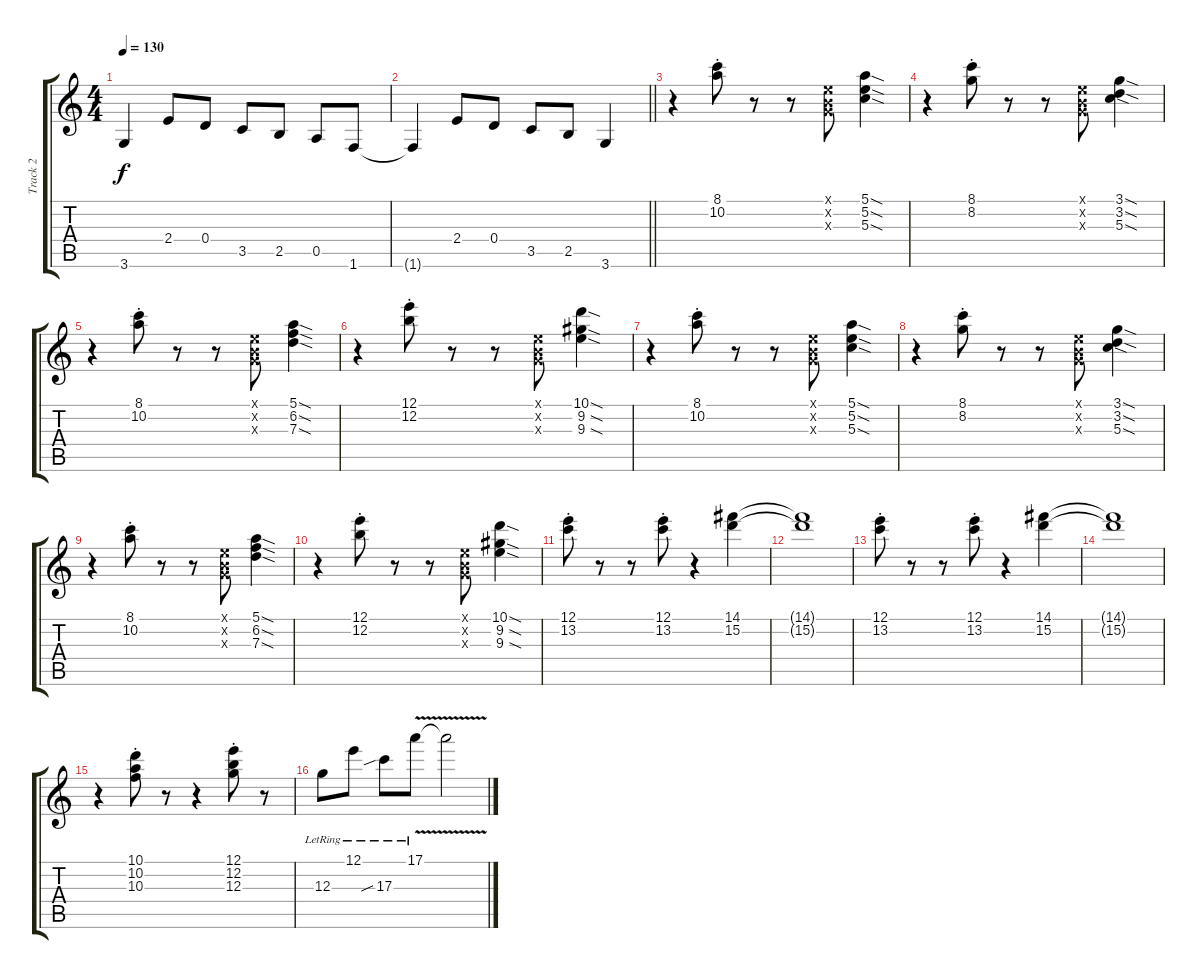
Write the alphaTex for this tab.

\track ("Track 2" "Track 2") {instrument distortionguitar}
\staff {score tabs}
\tuning (E4 B3 G3 D3 A2 E2) {hide}
\ts (4 4)
\tempo 130
\clef g2
\ks aminor
3.6{t}.4{dy f} 2.4.8 0.4.8 3.5.8 2.5.8 0.5.8 1.6.8 |
\barLineRight lightlight
1.6{t}.4 2.4.8 0.4.8 3.5.8 2.5.8 3.6.4 |
r.4{instrument electricguitarclean} (8.1{st} 10.2{st}).8 r.8 r.8 (0.1{x} 0.2{x} 0.3{x}).8 (5.1{sod} 5.2{sod} 5.3{sod}).4 |
r.4 (8.1{st} 8.2{st}).8 r.8 r.8 (0.1{x} 0.2{x} 0.3{x}).8 (3.1{sod} 3.2{sod} 5.3{sod}).4 |
r.4 (8.1{st} 10.2{st}).8 r.8 r.8 (0.1{x} 0.2{x} 0.3{x}).8 (5.1{sod} 6.2{sod} 7.3{sod}).4 |
r.4 (12.1{st} 12.2{st}).8 r.8 r.8 (0.1{x} 0.2{x} 0.3{x}).8 (10.1{sod} 9.2{sod} 9.3{sod}).4 |
r.4 (8.1{st} 10.2{st}).8 r.8 r.8 (0.1{x} 0.2{x} 0.3{x}).8 (5.1{sod} 5.2{sod} 5.3{sod}).4 |
r.4 (8.1{st} 8.2{st}).8 r.8 r.8 (0.1{x} 0.2{x} 0.3{x}).8 (3.1{sod} 3.2{sod} 5.3{sod}).4 |
r.4 (8.1{st} 10.2{st}).8 r.8 r.8 (0.1{x} 0.2{x} 0.3{x}).8 (5.1{sod} 6.2{sod} 7.3{sod}).4 |
r.4 (12.1{st} 12.2{st}).8 r.8 r.8 (0.1{x} 0.2{x} 0.3{x}).8 (10.1{sod} 9.2{sod} 9.3{sod}).4 |
(12.1{st} 13.2{st}).8 r.8 r.8 (12.1{st} 13.2{st}).8 r.4 (14.1 15.2).4 |
(14.1{t} 15.2{t}).1 |
(12.1{st} 13.2{st}).8 r.8 r.8 (12.1{st} 13.2{st}).8 r.4 (14.1 15.2).4 |
(14.1{t} 15.2{t}).1 |
r.4 (10.1{st} 10.2{st} 10.3{st}).8 r.8 r.4 (12.1{st} 12.2{st} 12.3{st}).8 r.8 |
12.3{lr}.8 12.1{lr}.8 17.3{sib lr}.8 17.1{v lr}.8 17.1{t}.2
